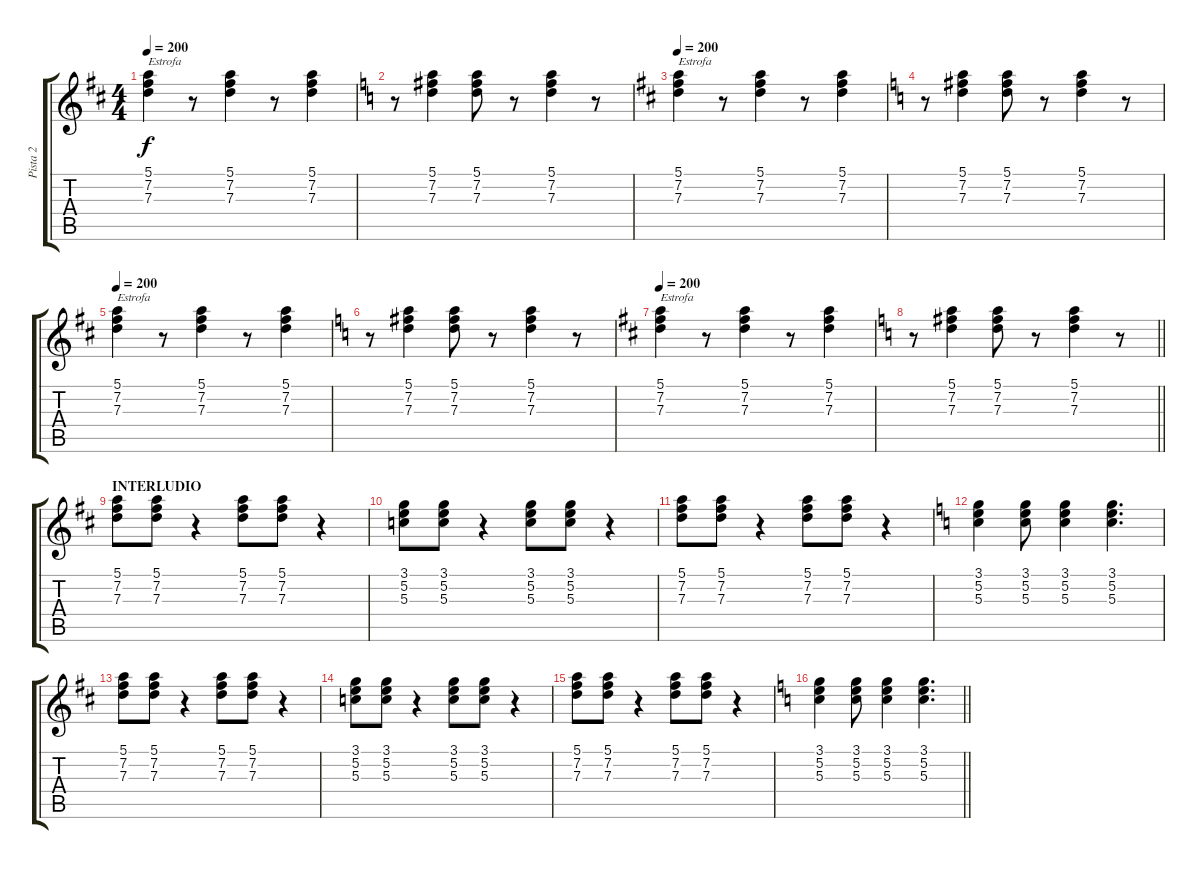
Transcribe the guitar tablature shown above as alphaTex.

\track ("Pista 2" "Pista 2") {instrument electricguitarclean}
\staff {score tabs}
\tuning (E4 B3 G3 D3 A2 E2) {hide}
\ts (4 4)
\tempo 200
\clef g2
\ks d
(5.1 7.2 7.3).4{txt "Estrofa" dy f} r.8 (5.1 7.2 7.3).4 r.8 (5.1 7.2 7.3).4 |
\ks c
r.8 (5.1 7.2 7.3).4 (5.1 7.2 7.3).8 r.8 (5.1 7.2 7.3).4 r.8 |
\tempo 200
\ks d
(5.1 7.2 7.3).4{txt "Estrofa"} r.8 (5.1 7.2 7.3).4 r.8 (5.1 7.2 7.3).4 |
\ks c
r.8 (5.1 7.2 7.3).4 (5.1 7.2 7.3).8 r.8 (5.1 7.2 7.3).4 r.8 |
\tempo 200
\ks d
(5.1 7.2 7.3).4{txt "Estrofa"} r.8 (5.1 7.2 7.3).4 r.8 (5.1 7.2 7.3).4 |
\ks c
r.8 (5.1 7.2 7.3).4 (5.1 7.2 7.3).8 r.8 (5.1 7.2 7.3).4 r.8 |
\tempo 200
\ks d
(5.1 7.2 7.3).4{txt "Estrofa"} r.8 (5.1 7.2 7.3).4 r.8 (5.1 7.2 7.3).4 |
\barLineRight lightlight
\ks c
r.8 (5.1 7.2 7.3).4 (5.1 7.2 7.3).8 r.8 (5.1 7.2 7.3).4 r.8 |
\section ("" "INTERLUDIO")
\ks d
(5.1 7.2 7.3).8 (5.1 7.2 7.3).8 r.4 (5.1 7.2 7.3).8 (5.1 7.2 7.3).8 r.4 |
(3.1 5.2 5.3).8 (3.1 5.2 5.3).8 r.4 (3.1 5.2 5.3).8 (3.1 5.2 5.3).8 r.4 |
(5.1 7.2 7.3).8 (5.1 7.2 7.3).8 r.4 (5.1 7.2 7.3).8 (5.1 7.2 7.3).8 r.4 |
\ks c
(3.1 5.2 5.3).4 (3.1 5.2 5.3).8 (3.1 5.2 5.3).4 (3.1 5.2 5.3).4{d} |
\ks d
(5.1 7.2 7.3).8 (5.1 7.2 7.3).8 r.4 (5.1 7.2 7.3).8 (5.1 7.2 7.3).8 r.4 |
(3.1 5.2 5.3).8 (3.1 5.2 5.3).8 r.4 (3.1 5.2 5.3).8 (3.1 5.2 5.3).8 r.4 |
(5.1 7.2 7.3).8 (5.1 7.2 7.3).8 r.4 (5.1 7.2 7.3).8 (5.1 7.2 7.3).8 r.4 |
\barLineRight lightlight
\ks c
(3.1 5.2 5.3).4 (3.1 5.2 5.3).8 (3.1 5.2 5.3).4 (3.1 5.2 5.3).4{d}
